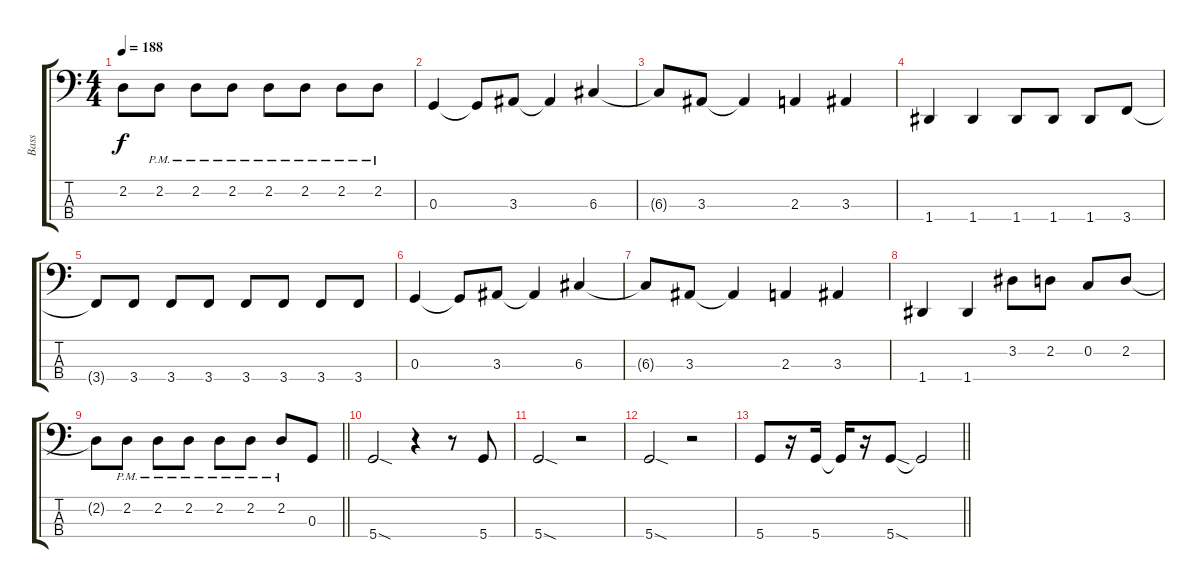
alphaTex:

\track ("Bass" "Bass") {instrument electricbassfinger}
\staff {score tabs}
\tuning (F2 C2 G1 D1) {hide}
\ts (4 4)
\tempo 188
\clef f4
\ks c
2.2{t}.8{dy f} 2.2{pm}.8 2.2{pm}.8 2.2{pm}.8 2.2{pm}.8 2.2{pm}.8 2.2{pm}.8 2.2{pm}.8 |
0.3.4 0.3{t}.8 3.3.8 3.3{t}.4 6.3.4 |
6.3{t}.8 3.3.8 3.3{t}.4 2.3.4 3.3.4 |
1.4.4 1.4.4 1.4.8 1.4.8 1.4.8 3.4.8 |
3.4{t}.8 3.4.8 3.4.8 3.4.8 3.4.8 3.4.8 3.4.8 3.4.8 |
0.3.4 0.3{t}.8 3.3.8 3.3{t}.4 6.3.4 |
6.3{t}.8 3.3.8 3.3{t}.4 2.3.4 3.3.4 |
1.4.4 1.4.4 3.2.8 2.2.8 0.2.8 2.2.8 |
\barLineRight lightlight
2.2{t}.8 2.2{pm}.8 2.2{pm}.8 2.2{pm}.8 2.2{pm}.8 2.2{pm}.8 2.2{pm}.8 0.3.8 |
5.4{sod}.2 r.4 r.8 5.4.8 |
5.4{sod}.2 r.2 |
5.4{sod}.2 r.2 |
\barLineRight lightlight
5.4.8 r.16 5.4.16 5.4{t}.16 r.16 5.4{sod}.8 5.4{t}.2
